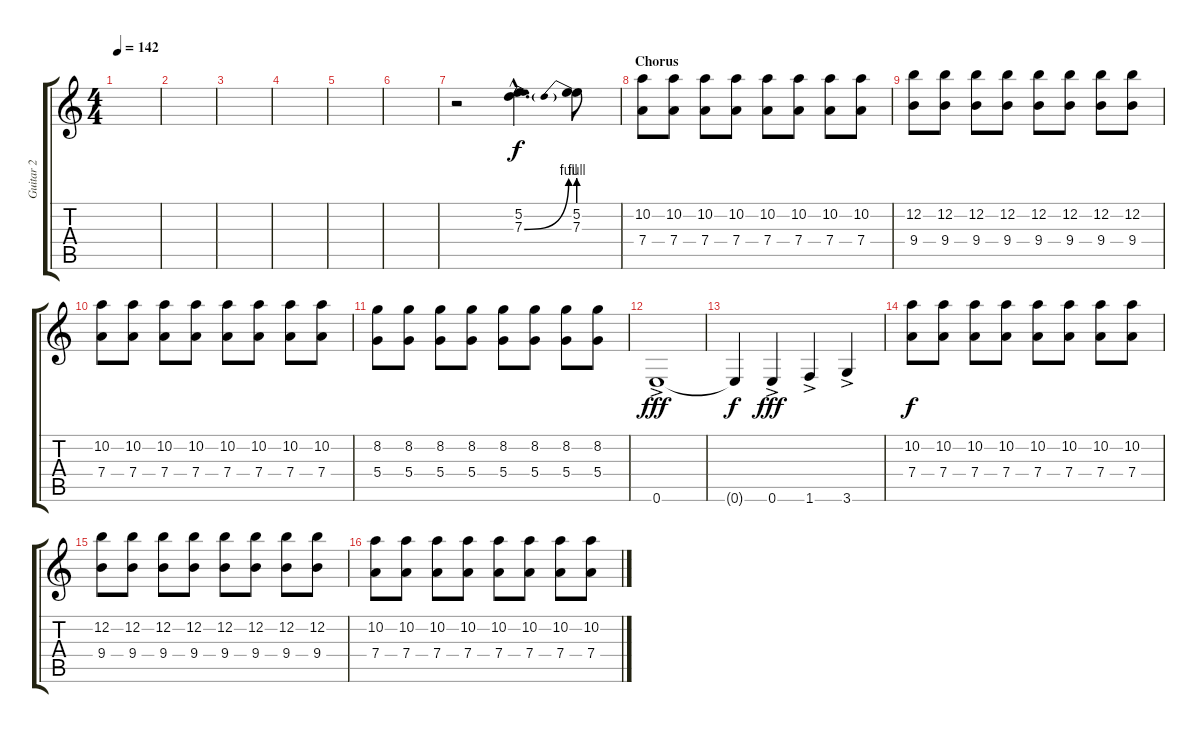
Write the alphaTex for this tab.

\track ("Guitar 2" "Guitar 2") {instrument overdrivenguitar}
\staff {score tabs}
\tuning (E4 B3 G3 D3 A2 E2) {hide}
\ts (4 4)
\tempo 142
\clef g2
\ks c
|
|
|
|
|
|
r.2 (5.2{hac} 7.3{be (bend 0 0 60 4) hac}).4{d volume 12 instrument overdrivenguitar} (5.2 7.3{be (prebend 0 4 60 4)}).8 |
\section ("" "Chorus")
(10.2 7.4).8 (10.2 7.4).8 (10.2 7.4).8 (10.2 7.4).8 (10.2 7.4).8 (10.2 7.4).8 (10.2 7.4).8 (10.2 7.4).8 |
(12.2 9.4).8 (12.2 9.4).8 (12.2 9.4).8 (12.2 9.4).8 (12.2 9.4).8 (12.2 9.4).8 (12.2 9.4).8 (12.2 9.4).8 |
(10.2 7.4).8 (10.2 7.4).8 (10.2 7.4).8 (10.2 7.4).8 (10.2 7.4).8 (10.2 7.4).8 (10.2 7.4).8 (10.2 7.4).8 |
(8.2 5.4).8 (8.2 5.4).8 (8.2 5.4).8 (8.2 5.4).8 (8.2 5.4).8 (8.2 5.4).8 (8.2 5.4).8 (8.2 5.4).8 |
0.6{ac}.1{dy fff} |
0.6{t}.4{dy f} 0.6{ac}.4{dy fff} 1.6{ac}.4 3.6{ac}.4 |
(10.2 7.4).8{dy f} (10.2 7.4).8 (10.2 7.4).8 (10.2 7.4).8 (10.2 7.4).8 (10.2 7.4).8 (10.2 7.4).8 (10.2 7.4).8 |
(12.2 9.4).8 (12.2 9.4).8 (12.2 9.4).8 (12.2 9.4).8 (12.2 9.4).8 (12.2 9.4).8 (12.2 9.4).8 (12.2 9.4).8 |
(10.2 7.4).8 (10.2 7.4).8 (10.2 7.4).8 (10.2 7.4).8 (10.2 7.4).8 (10.2 7.4).8 (10.2 7.4).8 (10.2 7.4).8
